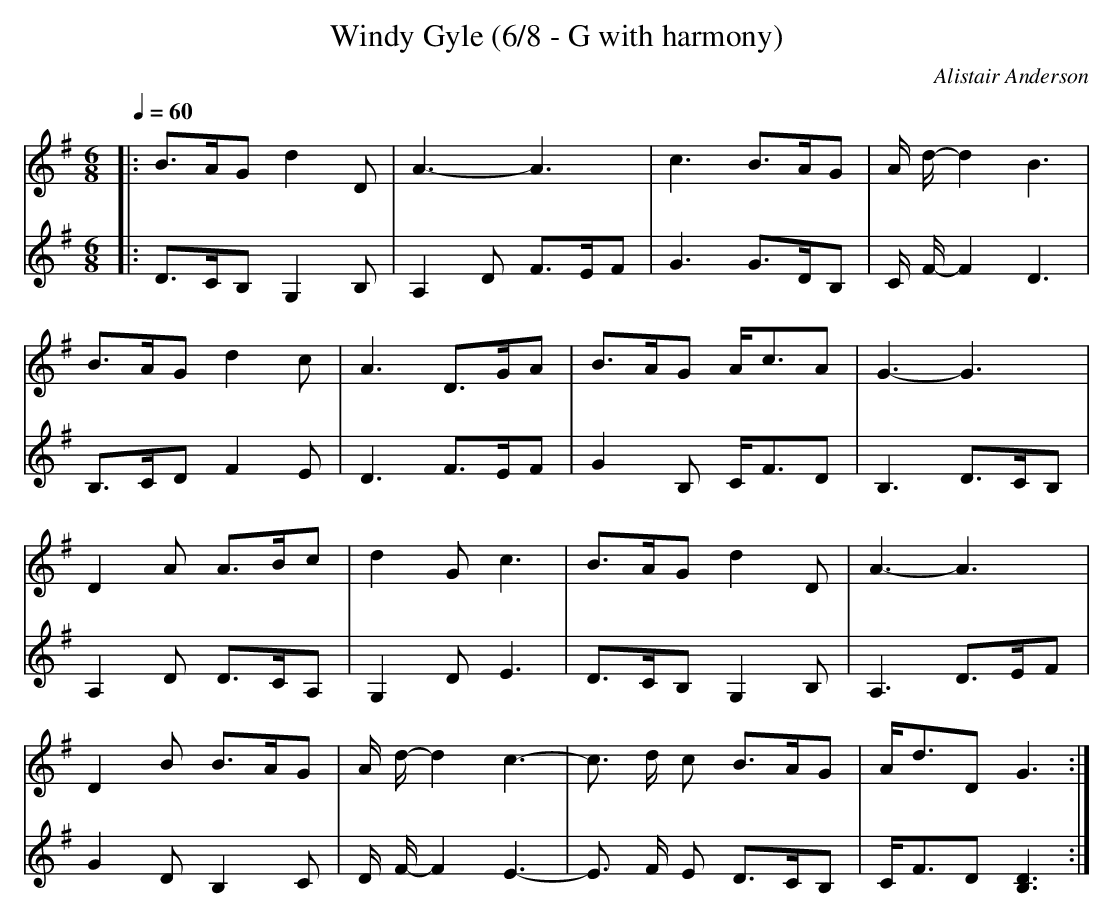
X:1
T:Windy Gyle (6/8 - G with harmony)
C:Alistair Anderson
Q:1/4=60
M:6/8
L:1/16
K:G
V:1
|:B3AG2 d4 D2 | A6-A6 | c6 B3AG2 | A d-d4 B6 |
B3AG2 d4 c2 | A6 D3GA2 | B3AG2 Ac3A2 | G6-G6 |
D4 A2 A3Bc2 | d4 G2 c6 | B3AG2 d4 D2 | A6-A6 |
D4 B2 B3AG2 | A d-d4 c6-|c3 d c2 B3AG2 | Ad3D2 G6 :|
V:2
|:D3CB,2 G,4B,2 | A,4 D2 F3EF2 | G6 G3DB,2 | C F-F4 D6 |
B,3CD2 F4 E2 |D6 F3EF2 | G4 B,2 CF3D2 | B,6 D3CB,2 |
A,4 D2 D3CA,2 | G,4 D2 E6 | D3CB,2 G,4 B,2 | A,6 D3EF2 |
G4 D2 B,4 C2 | D F-F4 E6-|E3 F E2 D3CB,2 |CF3D2 [D6B,6]:|
